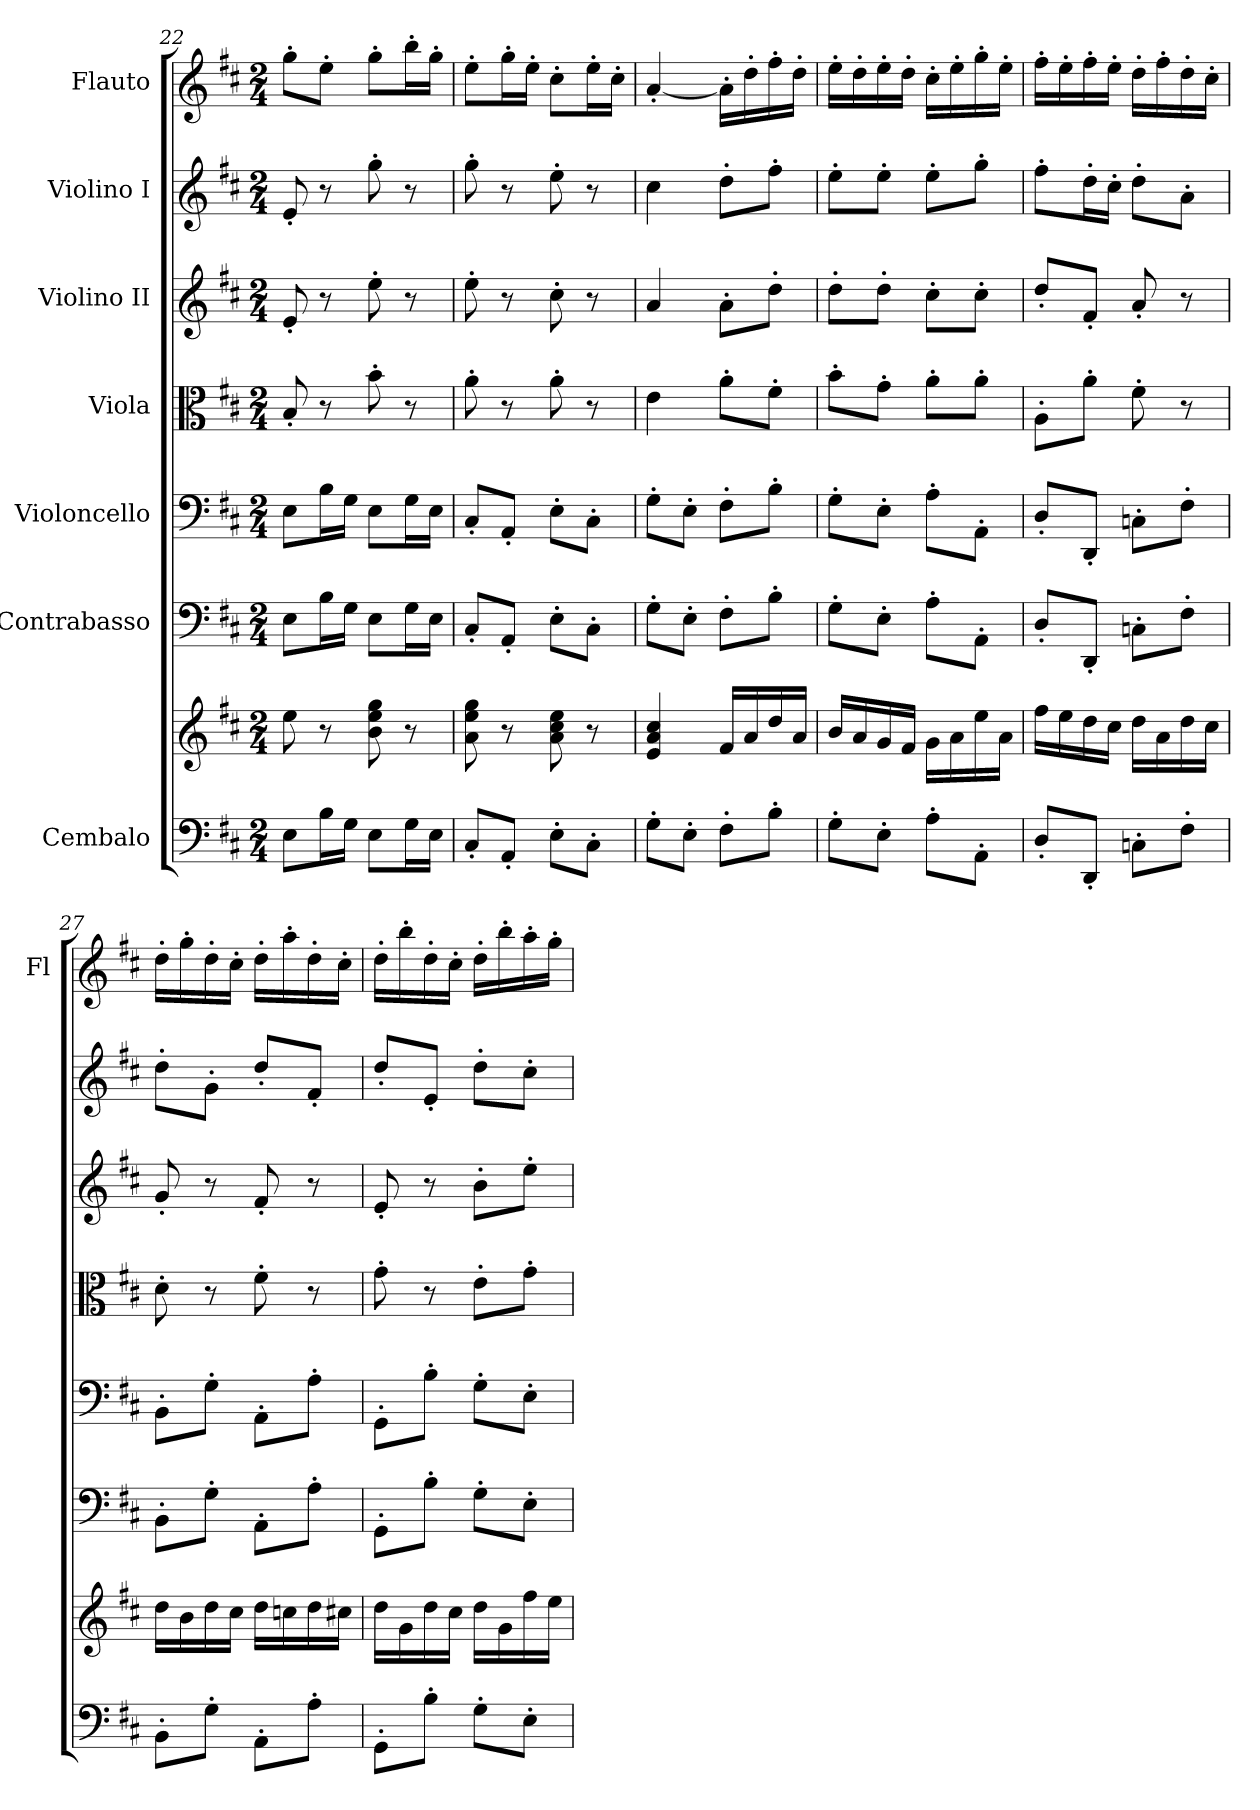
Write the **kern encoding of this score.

**kern	**kern	**kern	**kern	**kern	**kern	**kern	**kern
*part7	*part7	*part6	*part5	*part4	*part3	*part2	*part1
*staff8	*staff7	*staff6	*staff5	*staff4	*staff3	*staff2	*staff1
*I"Cembalo	*	*I"Contrabasso	*I"Violoncello	*I"Viola	*I"Violino II	*I"Violino I	*I"Flauto
*	*	*	*	*	*	*	*I'Fl
*clefF4	*clefG2	*clefF4	*clefF4	*clefC3	*clefG2	*clefG2	*clefG2
*	*	*ITrd7c12	*	*	*	*	*
*k[f#c#]	*k[f#c#]	*k[f#c#]	*k[f#c#]	*k[f#c#]	*k[f#c#]	*k[f#c#]	*k[f#c#]
*M2/4	*M2/4	*M2/4	*M2/4	*M2/4	*M2/4	*M2/4	*M2/4
=22	=22	=22	=22	=22	=22	=22	=22
8E\L	8ee\	8EE\L	8E\L	8B'/	8e'/	8e'/	8gg'\L
16B\L	8r	16BB\L	16B\L	8r	8r	8r	8ee'\J
16G\JJ	.	16GG\JJ	16G\JJ	.	.	.	.
8E\L	8b\ 8ee\ 8gg\	8EE\L	8E\L	8b'\	8ee'\	8gg'\	8gg'\L
16G\L	8r	16GG\L	16G\L	8r	8r	8r	16bb'\L
16E\JJ	.	16EE\JJ	16E\JJ	.	.	.	16gg'\JJ
=23	=23	=23	=23	=23	=23	=23	=23
8C#'/L	8a\ 8ee\ 8gg\	8CC#'/L	8C#'/L	8a'\	8ee'\	8gg'\	8ee'\L
8AA'/J	8r	8AAA'/J	8AA'/J	8r	8r	8r	16gg'\L
.	.	.	.	.	.	.	16ee'\JJ
8E'\L	8a\ 8cc#\ 8ee\	8EE'\L	8E'\L	8a'\	8cc#'\	8ee'\	8cc#'\L
8C#'\J	8r	8CC#'\J	8C#'\J	8r	8r	8r	16ee'\L
.	.	.	.	.	.	.	16cc#'\JJ
=24	=24	=24	=24	=24	=24	=24	=24
8G'\L	4e/ 4a/ 4cc#/	8GG'\L	8G'\L	4e\	4a/	4cc#\	[4a'/
8E'\J	.	8EE'\J	8E'\J	.	.	.	.
8F#'\L	16f#/LL	8FF#'\L	8F#'\L	8a'\L	8a'\L	8dd'\L	16a'\LL]
.	16a/	.	.	.	.	.	16dd'\
8B'\J	16dd/	8BB'\J	8B'\J	8f#'\J	8dd'\J	8ff#'\J	16ff#'\
.	16a/JJ	.	.	.	.	.	16dd'\JJ
=25	=25	=25	=25	=25	=25	=25	=25
8G'\L	16b/LL	8GG'\L	8G'\L	8b'\L	8dd'\L	8ee'\L	16ee'\LL
.	16a/	.	.	.	.	.	16dd'\
8E'\J	16g/	8EE'\J	8E'\J	8g'\J	8dd'\J	8ee'\J	16ee'\
.	16f#/JJ	.	.	.	.	.	16dd'\JJ
8A'\L	16g\LL	8AA'\L	8A'\L	8a'\L	8cc#'\L	8ee'\L	16cc#'\LL
.	16a\	.	.	.	.	.	16ee'\
8AA'\J	16ee\	8AAA'\J	8AA'\J	8a'\J	8cc#'\J	8gg'\J	16gg'\
.	16a\JJ	.	.	.	.	.	16ee'\JJ
!!LO:LB:g=z
=26	=26	=26	=26	=26	=26	=26	=26
8D'/L	16ff#\LL	8DD'/L	8D'/L	8A'\L	8dd'/L	8ff#'\L	16ff#'\LL
.	16ee\	.	.	.	.	.	16ee'\
8DD'/J	16dd\	8DDD'/J	8DD'/J	8a'\J	8f#'/J	16dd'\L	16ff#'\
.	16cc#\JJ	.	.	.	.	16cc#'\JJ	16ee'\JJ
8Cn'\L	16dd\LL	8CCn'\L	8Cn'\L	8f#'\	8a'/	8dd'\L	16dd'\LL
.	16a\	.	.	.	.	.	16ff#'\
8F#'\J	16dd\	8FF#'\J	8F#'\J	8r	8r	8a'\J	16dd'\
.	16cc#\JJ	.	.	.	.	.	16cc#'\JJ
=27	=27	=27	=27	=27	=27	=27	=27
8BB'\L	16dd\LL	8BBB'\L	8BB'\L	8d'\	8g'/	8dd'\L	16dd'\LL
.	16b\	.	.	.	.	.	16gg'\
8G'\J	16dd\	8GG'\J	8G'\J	8r	8r	8g'\J	16dd'\
.	16cc#\JJ	.	.	.	.	.	16cc#'\JJ
8AA'\L	16dd\LL	8AAA'\L	8AA'\L	8f#'\	8f#'/	8dd'/L	16dd'\LL
.	16ccn\	.	.	.	.	.	16aa'\
8A'\J	16dd\	8AA'\J	8A'\J	8r	8r	8f#'/J	16dd'\
.	16cc#X\JJ	.	.	.	.	.	16cc#'\JJ
=28	=28	=28	=28	=28	=28	=28	=28
8GG'\L	16dd\LL	8GGG'\L	8GG'\L	8g'\	8e'/	8dd'/L	16dd'\LL
.	16g\	.	.	.	.	.	16bb'\
8B'\J	16dd\	8BB'\J	8B'\J	8r	8r	8e'/J	16dd'\
.	16cc#\JJ	.	.	.	.	.	16cc#'\JJ
8G'\L	16dd\LL	8GG'\L	8G'\L	8e'\L	8b'\L	8dd'\L	16dd'\LL
.	16g\	.	.	.	.	.	16bb'\
8E'\J	16ff#\	8EE'\J	8E'\J	8g'\J	8ee'\J	8cc#'\J	16aa'\
.	16ee\JJ	.	.	.	.	.	16gg'\JJ
=	=	=	=	=	=	=	=
*-	*-	*-	*-	*-	*-	*-	*-
